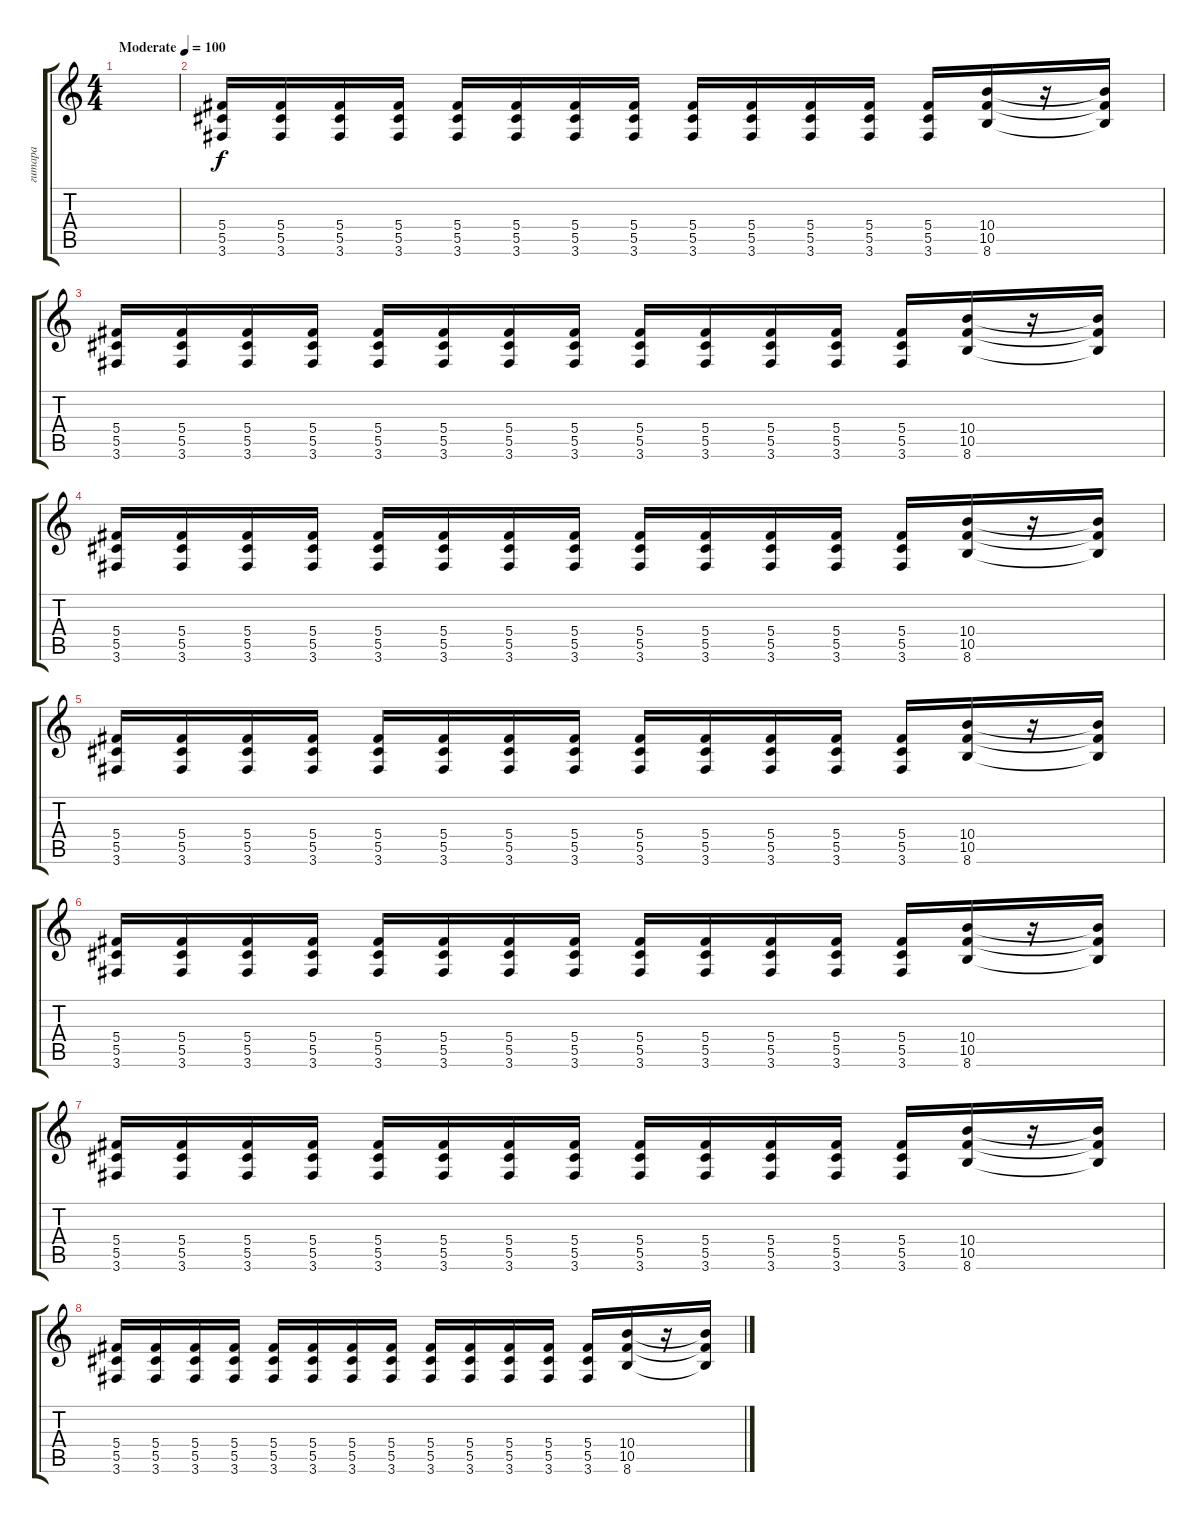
\track ("гитара" "гитара") {instrument distortionguitar}
\staff {score tabs}
\tuning (Eb4 Bb3 Gb3 Db3 Ab2 Eb2) {hide}
\ts (4 4)
\tempo (100 "Moderate")
\clef g2
\ks c
|
(5.4 5.5 3.6).16 (5.4 5.5 3.6).16 (5.4 5.5 3.6).16 (5.4 5.5 3.6).16 (5.4 5.5 3.6).16 (5.4 5.5 3.6).16 (5.4 5.5 3.6).16 (5.4 5.5 3.6).16 (5.4 5.5 3.6).16 (5.4 5.5 3.6).16 (5.4 5.5 3.6).16 (5.4 5.5 3.6).16 (5.4 5.5 3.6).16 (10.4 10.5 8.6).16 r.16 (10.4{t} 10.5{t} 8.6{t}).16 |
(5.4 5.5 3.6).16 (5.4 5.5 3.6).16 (5.4 5.5 3.6).16 (5.4 5.5 3.6).16 (5.4 5.5 3.6).16 (5.4 5.5 3.6).16 (5.4 5.5 3.6).16 (5.4 5.5 3.6).16 (5.4 5.5 3.6).16 (5.4 5.5 3.6).16 (5.4 5.5 3.6).16 (5.4 5.5 3.6).16 (5.4 5.5 3.6).16 (10.4 10.5 8.6).16 r.16 (10.4{t} 10.5{t} 8.6{t}).16 |
(5.4 5.5 3.6).16 (5.4 5.5 3.6).16 (5.4 5.5 3.6).16 (5.4 5.5 3.6).16 (5.4 5.5 3.6).16 (5.4 5.5 3.6).16 (5.4 5.5 3.6).16 (5.4 5.5 3.6).16 (5.4 5.5 3.6).16 (5.4 5.5 3.6).16 (5.4 5.5 3.6).16 (5.4 5.5 3.6).16 (5.4 5.5 3.6).16 (10.4 10.5 8.6).16 r.16 (10.4{t} 10.5{t} 8.6{t}).16 |
(5.4 5.5 3.6).16 (5.4 5.5 3.6).16 (5.4 5.5 3.6).16 (5.4 5.5 3.6).16 (5.4 5.5 3.6).16 (5.4 5.5 3.6).16 (5.4 5.5 3.6).16 (5.4 5.5 3.6).16 (5.4 5.5 3.6).16 (5.4 5.5 3.6).16 (5.4 5.5 3.6).16 (5.4 5.5 3.6).16 (5.4 5.5 3.6).16 (10.4 10.5 8.6).16 r.16 (10.4{t} 10.5{t} 8.6{t}).16 |
(5.4 5.5 3.6).16 (5.4 5.5 3.6).16 (5.4 5.5 3.6).16 (5.4 5.5 3.6).16 (5.4 5.5 3.6).16 (5.4 5.5 3.6).16 (5.4 5.5 3.6).16 (5.4 5.5 3.6).16 (5.4 5.5 3.6).16 (5.4 5.5 3.6).16 (5.4 5.5 3.6).16 (5.4 5.5 3.6).16 (5.4 5.5 3.6).16 (10.4 10.5 8.6).16 r.16 (10.4{t} 10.5{t} 8.6{t}).16 |
(5.4 5.5 3.6).16 (5.4 5.5 3.6).16 (5.4 5.5 3.6).16 (5.4 5.5 3.6).16 (5.4 5.5 3.6).16 (5.4 5.5 3.6).16 (5.4 5.5 3.6).16 (5.4 5.5 3.6).16 (5.4 5.5 3.6).16 (5.4 5.5 3.6).16 (5.4 5.5 3.6).16 (5.4 5.5 3.6).16 (5.4 5.5 3.6).16 (10.4 10.5 8.6).16 r.16 (10.4{t} 10.5{t} 8.6{t}).16 |
(5.4 5.5 3.6).16 (5.4 5.5 3.6).16 (5.4 5.5 3.6).16 (5.4 5.5 3.6).16 (5.4 5.5 3.6).16 (5.4 5.5 3.6).16 (5.4 5.5 3.6).16 (5.4 5.5 3.6).16 (5.4 5.5 3.6).16 (5.4 5.5 3.6).16 (5.4 5.5 3.6).16 (5.4 5.5 3.6).16 (5.4 5.5 3.6).16 (10.4 10.5 8.6).16 r.16 (10.4{t} 10.5{t} 8.6{t}).16
